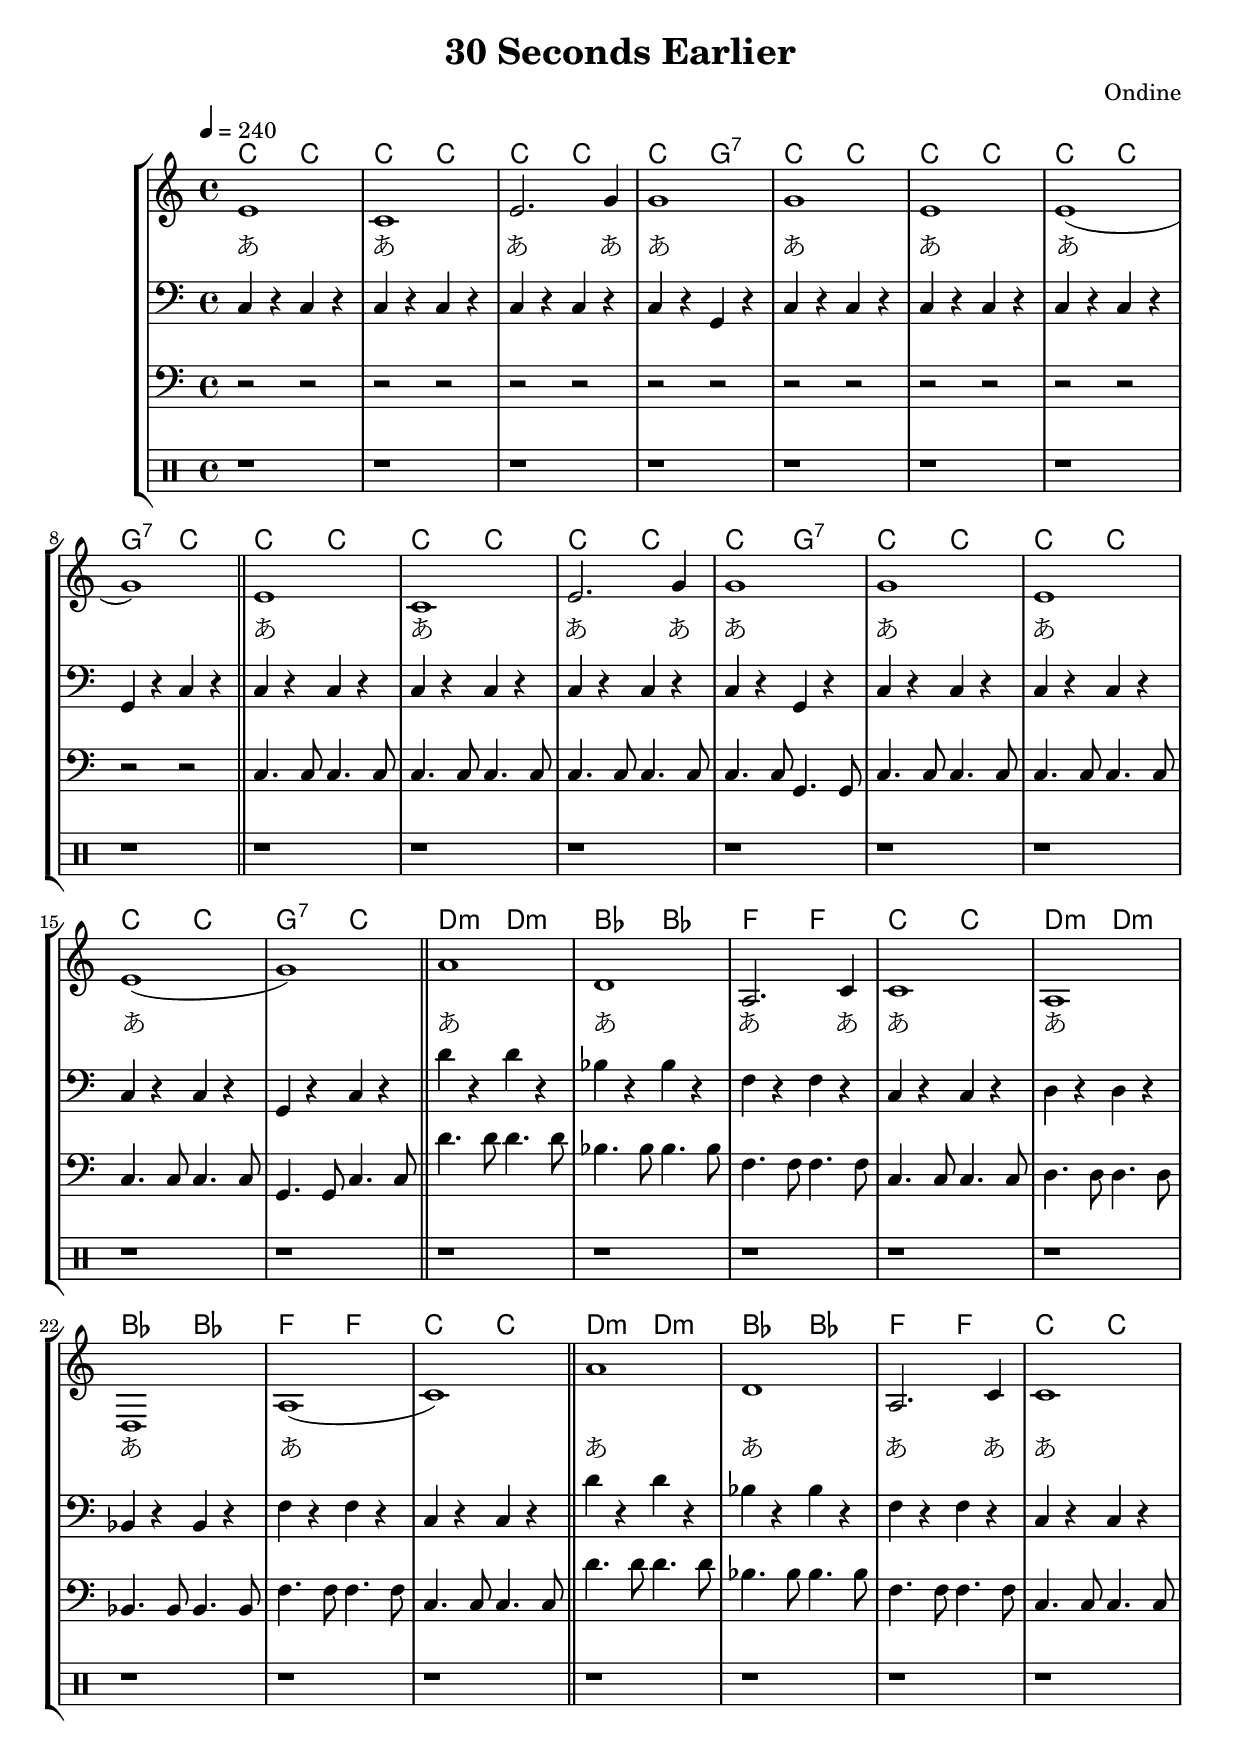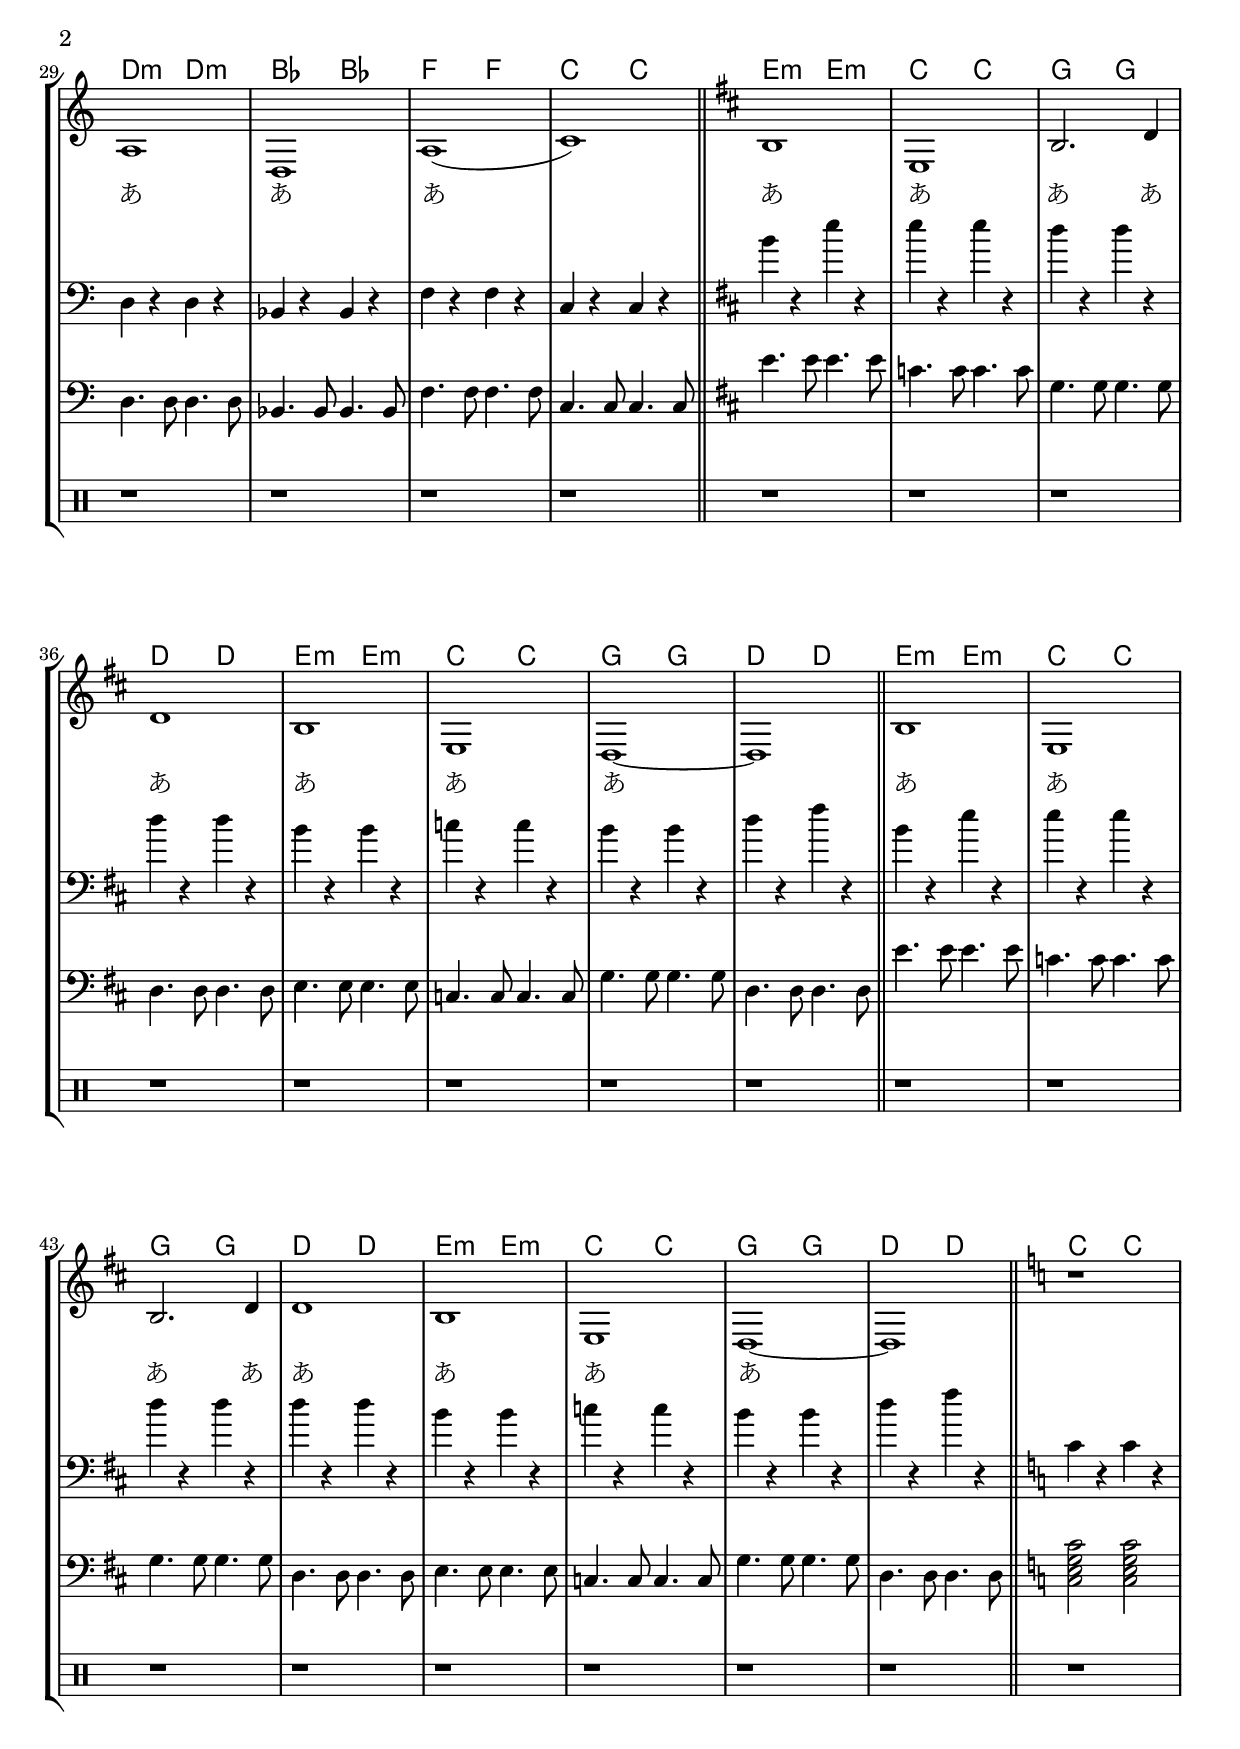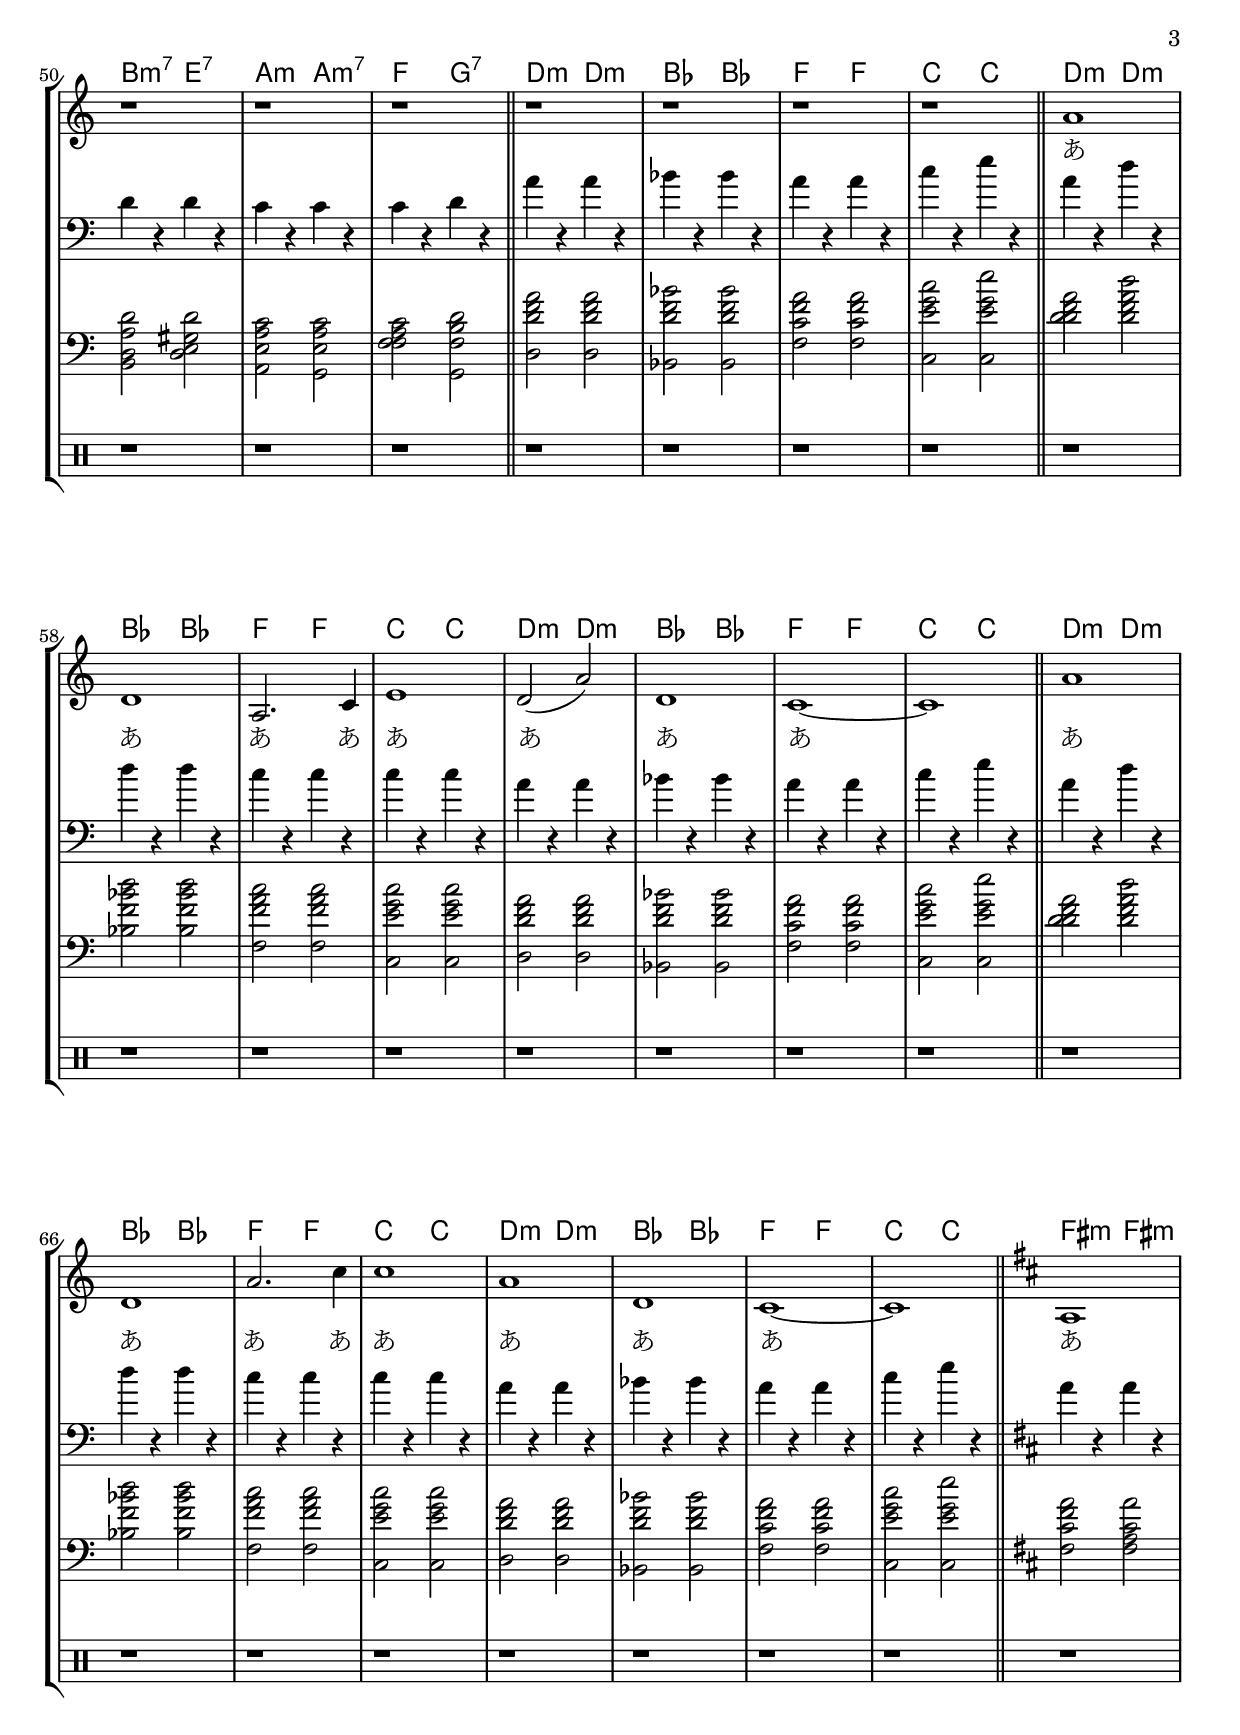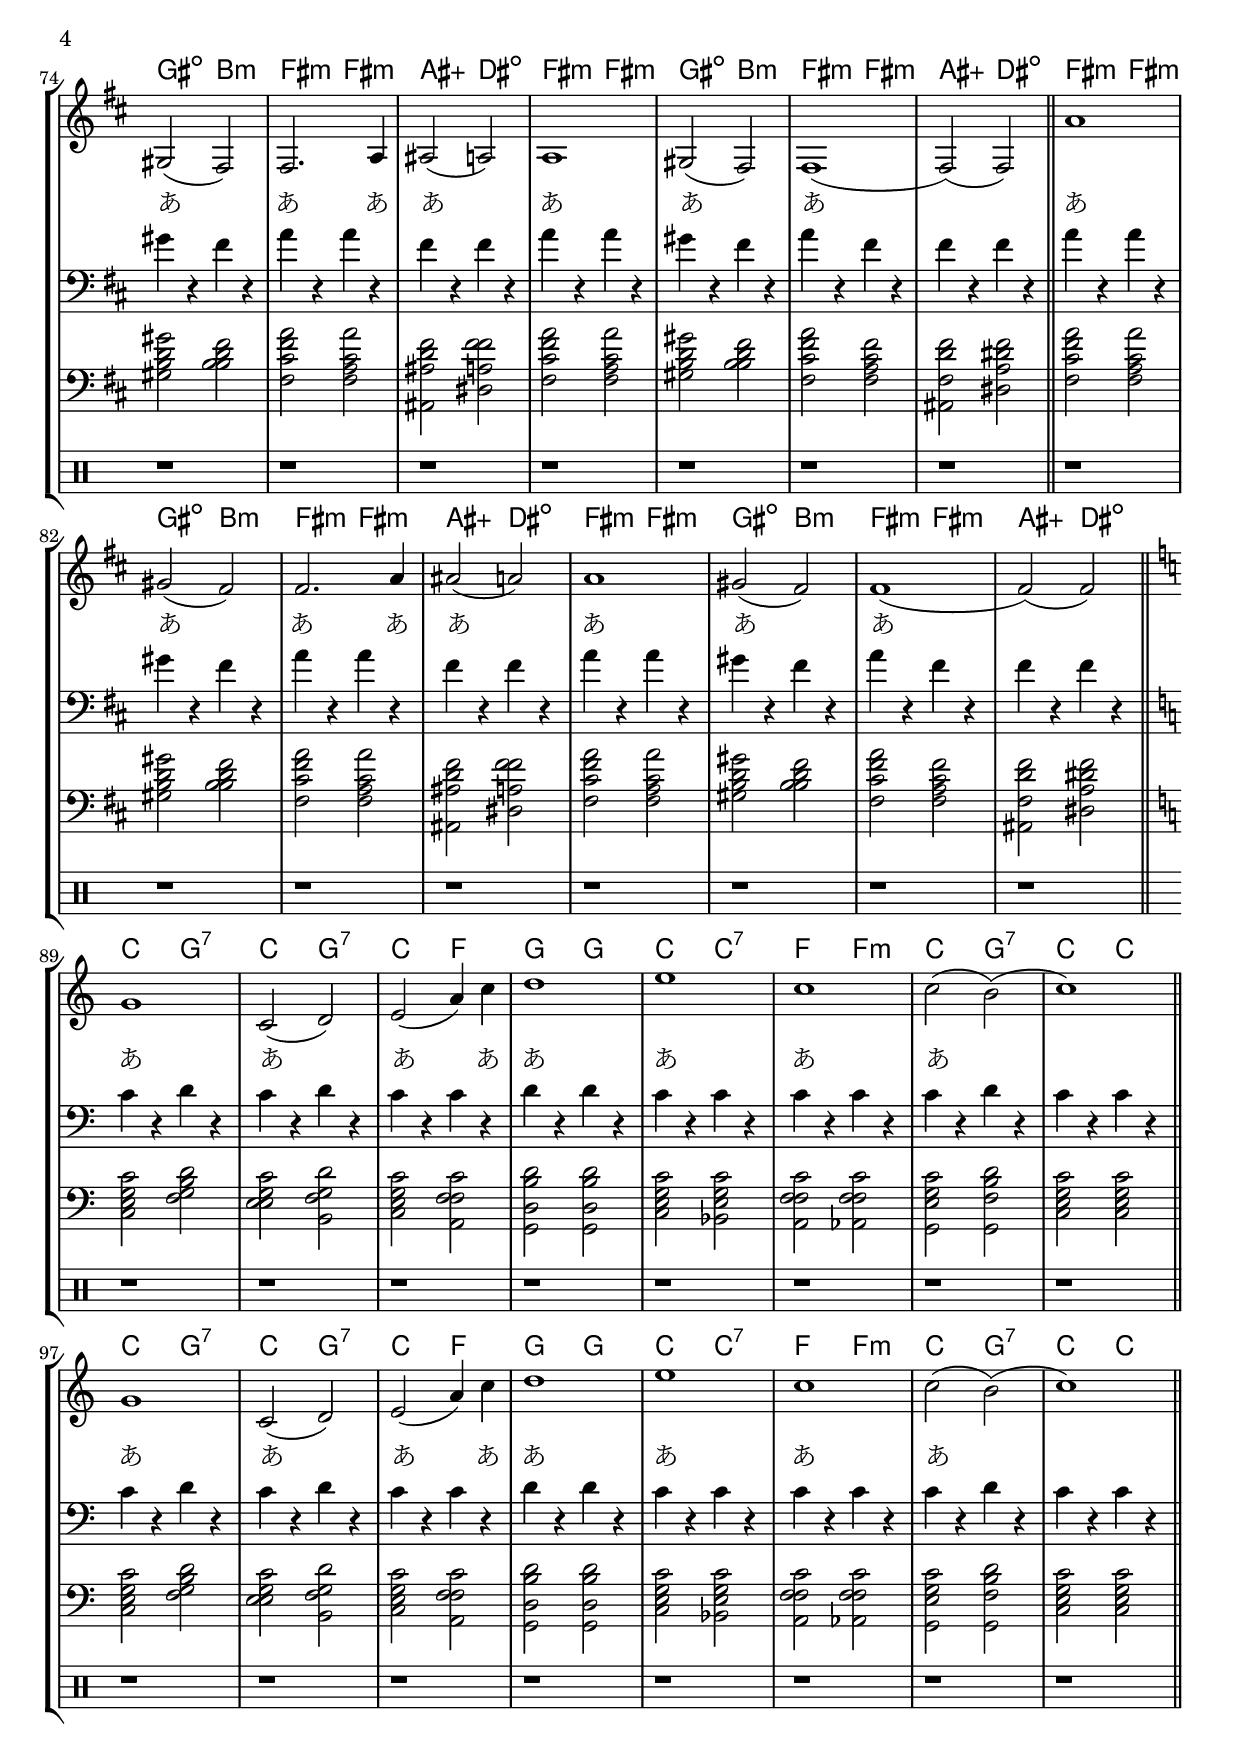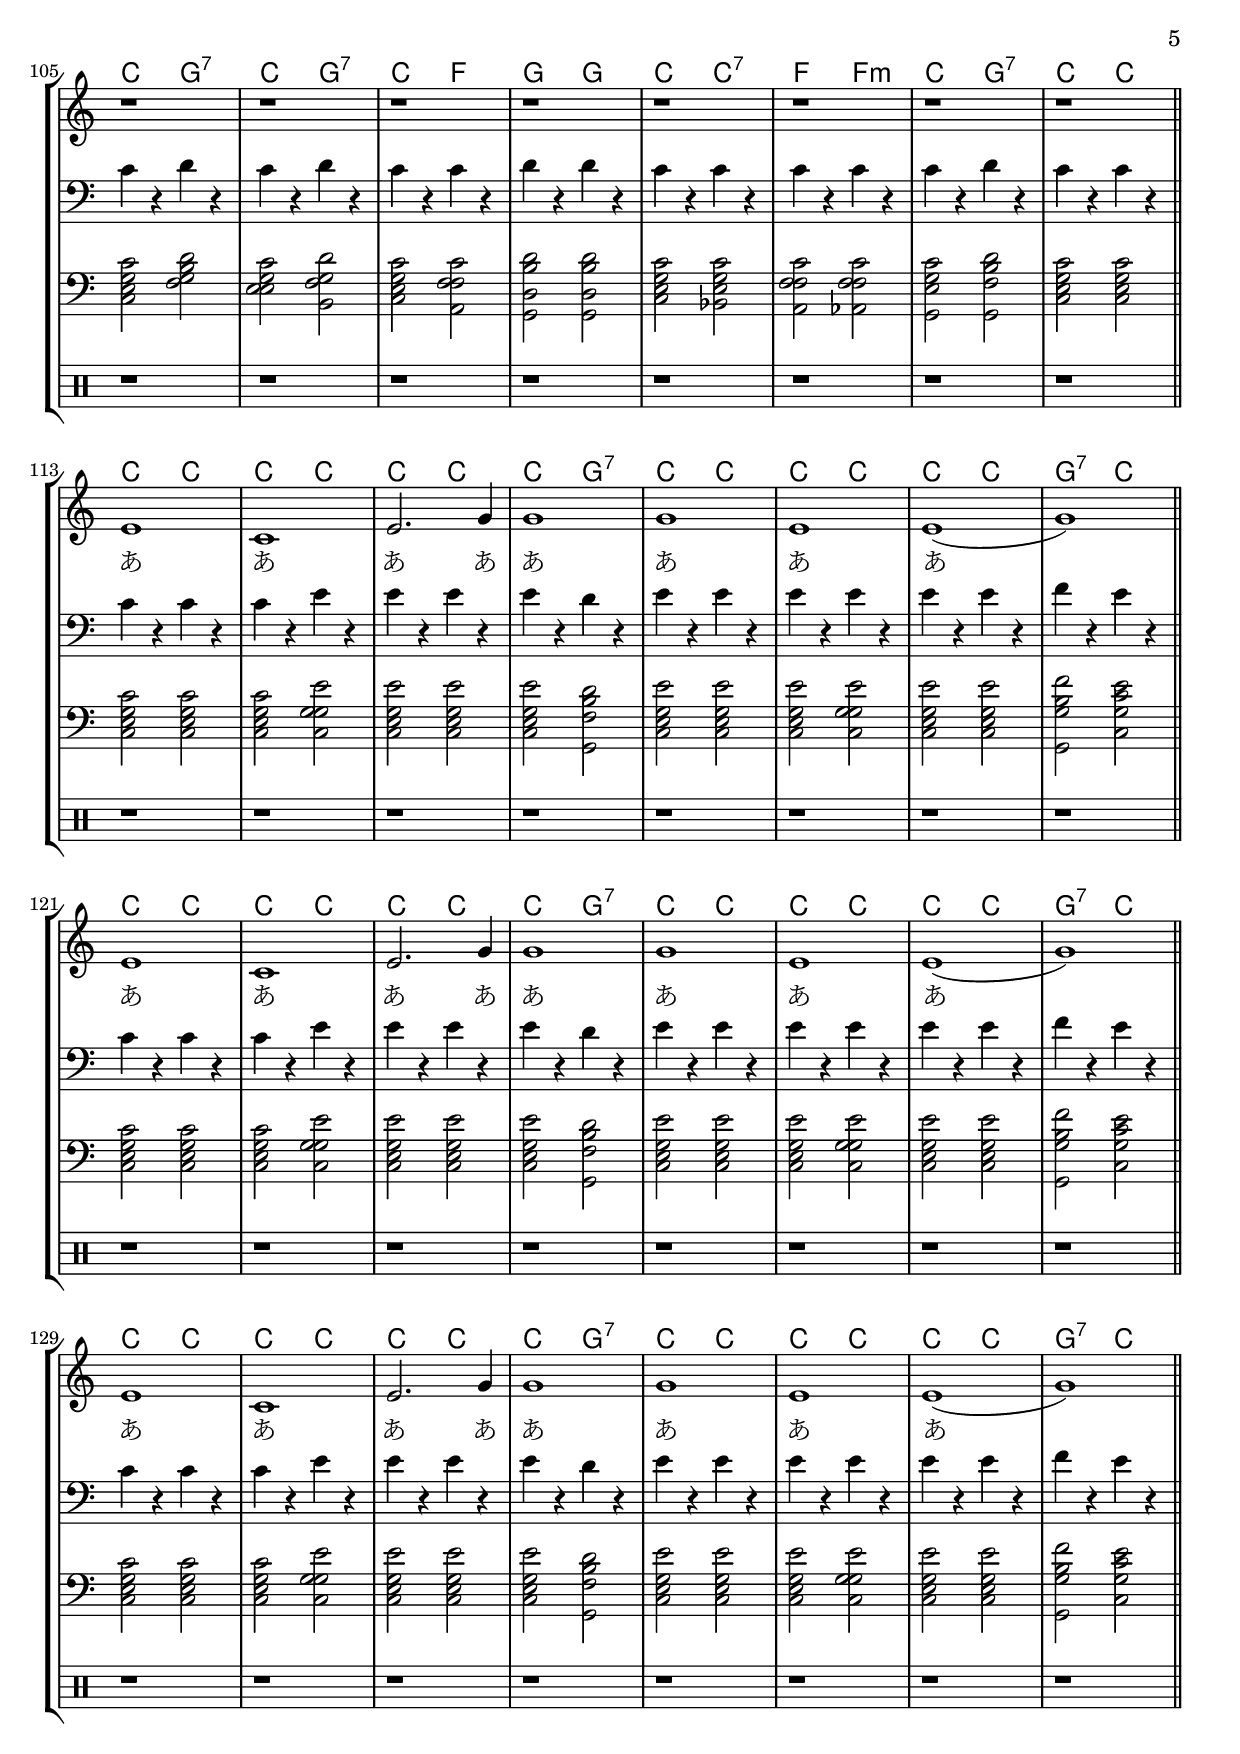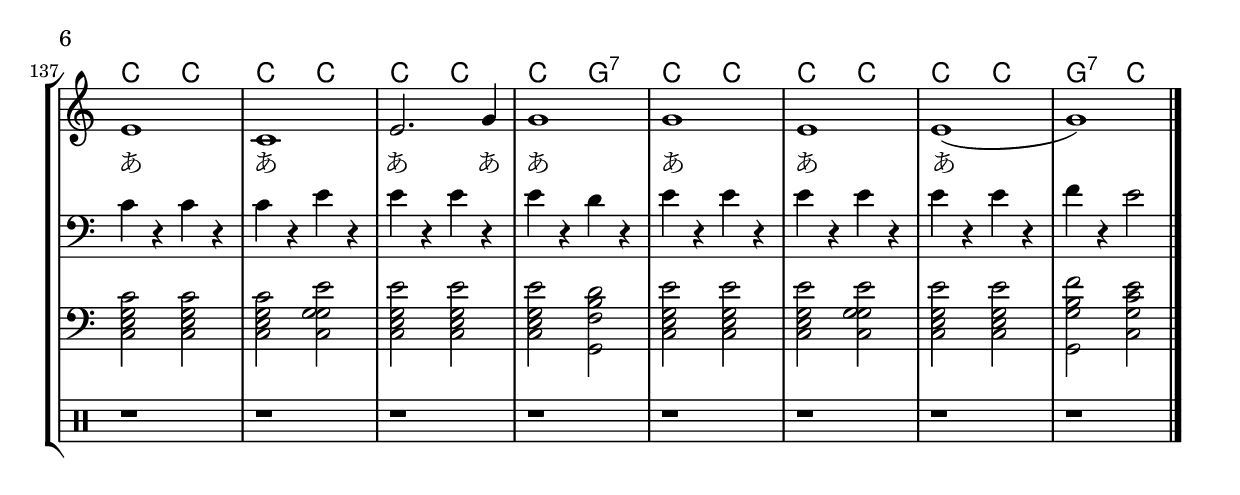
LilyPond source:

\version "2.12.1"

\header {
	title = \markup {"30 Seconds Earlier"}
	composer = \markup \center-column {Ondine}
}

harmony = \chordmode {
	c2 c c c c c c g:7 c c c c c c g:7 c 

	c c c c c c c g:7 c c c c c c g:7 c 

	d:m d:m bes bes f f c c d:m d:m bes bes f f c c 

	d:m d:m bes bes f f c c d:m d:m bes bes f f c c 

	e:m e:m c c g g d d e:m e:m c c g g d d 

	e:m e:m c c g g d d e:m e:m c c g g d d 

	c c b:min7 e:7 a:m a:min7 f g:7 

	d:m d:m bes bes f f c c 

	d:m d:m bes bes f f c c d:m d:m bes bes f f c c 

	d:m d:m bes bes f f c c d:m d:m bes bes f f c c 

	fis:m fis:m gis:dim b:m fis:m fis:m ais:aug dis:dim fis:m fis:m gis:dim b:m fis:m fis:m ais:aug dis:dim 

	fis:m fis:m gis:dim b:m fis:m fis:m ais:aug dis:dim fis:m fis:m gis:dim b:m fis:m fis:m ais:aug dis:dim 

	c g:7 c g:7 c f g g c c:7 f f:m c g:7 c c 

	c g:7 c g:7 c f g g c c:7 f f:m c g:7 c c 

	c g:7 c g:7 c f g g c c:7 f f:m c g:7 c c 

	c c c c c c c g:7 c c c c c c g:7 c 

	c c c c c c c g:7 c c c c c c g:7 c 

	c c c c c c c g:7 c c c c c c g:7 c 

	c c c c c c c g:7 c c c c c c g:7 c 
}

melody = {
	\set Staff.midiInstrument = #"Slap Bass 1"
		\key c \major
	\tempo 4 = 240
 e'1 
	c'1 
	e'2.  g'4 
	g'1 
	g'1 
	e'1 
	e'1 
	(g'1)
	\set Staff.midiInstrument = #"Slap Bass 1"
	 e'1 
	c'1 
	e'2.  g'4 
	g'1 
	g'1 
	e'1 
	e'1 
	(g'1)
	\set Staff.midiInstrument = #"Slap Bass 1"
	 a'1 
	d'1 
	a2.  c'4 
	c'1 
	a1 
	d1 
	a1 
	(c'1)
	\set Staff.midiInstrument = #"Slap Bass 1"
	 a'1 
	d'1 
	a2.  c'4 
	c'1 
	a1 
	d1 
	a1 
	(c'1)
	\set Staff.midiInstrument = #"Slap Bass 1"
		\key d \major
 b1 
	e1 
	b2.  d'4 
	d'1 
	b1 
	e1 
	d1~ 
	d1
 	\set Staff.midiInstrument = #"Slap Bass 1"
	 b1 
	e1 
	b2.  d'4 
	d'1 
	b1 
	e1 
	d1~ 
	d1
 	\key c \major
	r1 | r1 | r1 | r1   
	r1 | r1 | r1 | r1   
	\set Staff.midiInstrument = #"Distorted Guitar"
	 a'1 
	d'1 
	a2.  c'4 
	e'1 
	d'2  (a'2) 
	d'1 
	c'1~ 
	c'1
 	\set Staff.midiInstrument = #"Distorted Guitar"
	 a'1 
	d'1 
	a'2.  c''4 
	c''1 
	a'1 
	d'1 
	c'1~ 
	c'1
 	\set Staff.midiInstrument = #"Distorted Guitar"
		\key d \major
 a1 
	gis2  (fis2) 
	fis2.  a4 
	ais2  (a2) 
	a1 
	gis2  (fis2) 
	fis1 
	(fis2)  (fis2)
	\set Staff.midiInstrument = #"Distorted Guitar"
	 a'1 
	gis'2  (fis'2) 
	fis'2.  a'4 
	ais'2  (a'2) 
	a'1 
	gis'2  (fis'2) 
	fis'1 
	(fis'2)  (fis'2)
	\set Staff.midiInstrument = #"Distorted Guitar"
		\key c \major
 g'1 
	c'2  (d'2) 
	e'2  (a'4)  c''4 
	d''1 
	e''1 
	c''1 
	c''2  (b'2) 
	(c''1)
	\set Staff.midiInstrument = #"Distorted Guitar"
	 g'1 
	c'2  (d'2) 
	e'2  (a'4)  c''4 
	d''1 
	e''1 
	c''1 
	c''2  (b'2) 
	(c''1)
	r1 | r1 | r1 | r1 | r1 | r1 | r1 | r1   
	\set Staff.midiInstrument = #"Electric Guitar (jazz)"
	 e'1 
	c'1 
	e'2.  g'4 
	g'1 
	g'1 
	e'1 
	e'1 
	(g'1)
	\set Staff.midiInstrument = #"Electric Guitar (jazz)"
	 e'1 
	c'1 
	e'2.  g'4 
	g'1 
	g'1 
	e'1 
	e'1 
	(g'1)
	\set Staff.midiInstrument = #"Electric Guitar (jazz)"
	 e'1 
	c'1 
	e'2.  g'4 
	g'1 
	g'1 
	e'1 
	e'1 
	(g'1)
	\set Staff.midiInstrument = #"Electric Guitar (jazz)"
	 e'1 
	c'1 
	e'2.  g'4 
	g'1 
	g'1 
	e'1 
	e'1 
	(g'1)
	\bar "|."
}

words = \lyricmode {
	あ  あ  あ  あ  あ  あ  あ  あ  
	あ  あ  あ  あ  あ  あ  あ  あ  
	あ  あ  あ  あ  あ  あ  あ  あ  
	あ  あ  あ  あ  あ  あ  あ  あ  
	あ  あ  あ  あ  あ  あ  あ  あ  
	あ  あ  あ  あ  あ  あ  あ  あ  
	
	
	あ  あ  あ  あ  あ  あ  あ  あ  
	あ  あ  あ  あ  あ  あ  あ  あ  
	あ  あ  あ  あ  あ  あ  あ  あ  
	あ  あ  あ  あ  あ  あ  あ  あ  
	あ  あ  あ  あ  あ  あ  あ  あ  
	あ  あ  あ  あ  あ  あ  あ  あ  
	
	あ  あ  あ  あ  あ  あ  あ  あ  
	あ  あ  あ  あ  あ  あ  あ  あ  
	あ  あ  あ  あ  あ  あ  あ  あ  
	あ  あ  あ  あ  あ  あ  あ  あ  
}

tempochange = {
	\tempo 4 = 240
	r1 | r1 | r1 | r1 | r1 | r1 | r1 | r1 \bar "||"
	\tempo 4 = 240
	r1 | r1 | r1 | r1 | r1 | r1 | r1 | r1 \bar "||"
	\tempo 4 = 240
	r1 | r1 | r1 | r1 | r1 | r1 | r1 | r1 \bar "||"
	\tempo 4 = 240
	r1 | r1 | r1 | r1 | r1 | r1 | r1 | r1 \bar "||"
	\tempo 4 = 240
	r1 | r1 | r1 | r1 | r1 | r1 | r1 | r1 \bar "||"
	\tempo 4 = 240
	r1 | r1 | r1 | r1 | r1 | r1 | r1 | r1 \bar "||"
	\tempo 4 = 240
	r1 | r1 | r1 | r1 \bar "||"
	\tempo 4 = 240
	r1 | r1 | r1 | r1 \bar "||"
	\tempo 4 = 240
	r1 | r1 | r1 | r1 | r1 | r1 | r1 | r1 \bar "||"
	\tempo 4 = 240
	r1 | r1 | r1 | r1 | r1 | r1 | r1 | r1 \bar "||"
	\tempo 4 = 240
	r1 | r1 | r1 | r1 | r1 | r1 | r1 | r1 \bar "||"
	\tempo 4 = 240
	r1 | r1 | r1 | r1 | r1 | r1 | r1 | r1 \bar "||"
	\tempo 4 = 240
	r1 | r1 | r1 | r1 | r1 | r1 | r1 | r1 \bar "||"
	\tempo 4 = 240
	r1 | r1 | r1 | r1 | r1 | r1 | r1 | r1 \bar "||"
	\tempo 4 = 240
	r1 | r1 | r1 | r1 | r1 | r1 | r1 | r1 \bar "||"
	\tempo 4 = 240
	r1 | r1 | r1 | r1 | r1 | r1 | r1 | r1 \bar "||"
	\tempo 4 = 240
	r1 | r1 | r1 | r1 | r1 | r1 | r1 | r1 \bar "||"
	\tempo 4 = 240
	r1 | r1 | r1 | r1 | r1 | r1 | r1 | r1 \bar "||"
	\tempo 4 = 240
	r1 | r1 | r1 | r1 | r1 | r1 | r1 | r1 \bar "|."
}

mainacc = {
	\clef bass
	\set Staff.midiInstrument = #"Taiko Drum"
	\key c \major
	\tempo 4 = 240
	c4 r4
	c4 r4
	c4 r4
	c4 r4
	c4 r4
	c4 r4
	c4 r4
	g,4 r4
	c4 r4
	c4 r4
	c4 r4
	c4 r4
	c4 r4
	c4 r4
	g,4 r4
	c4 r4
	\bar "||"

	\set Staff.midiInstrument = #"Taiko Drum"
	c4 r4
	c4 r4
	c4 r4
	c4 r4
	c4 r4
	c4 r4
	c4 r4
	g,4 r4
	c4 r4
	c4 r4
	c4 r4
	c4 r4
	c4 r4
	c4 r4
	g,4 r4
	c4 r4
	\bar "||"

	\set Staff.midiInstrument = #"Taiko Drum"
	d'4 r4
	d'4 r4
	bes4 r4
	bes4 r4
	f4 r4
	f4 r4
	c4 r4
	c4 r4
	d4 r4
	d4 r4
	bes,4 r4
	bes,4 r4
	f4 r4
	f4 r4
	c4 r4
	c4 r4
	\bar "||"

	\set Staff.midiInstrument = #"Taiko Drum"
	d'4 r4
	d'4 r4
	bes4 r4
	bes4 r4
	f4 r4
	f4 r4
	c4 r4
	c4 r4
	d4 r4
	d4 r4
	bes,4 r4
	bes,4 r4
	f4 r4
	f4 r4
	c4 r4
	c4 r4
	\bar "||"

	\set Staff.midiInstrument = #"Violin"
	\key d \major
	b'4 r4
	e''4 r4
	e''4 r4
	e''4 r4
	d''4 r4
	d''4 r4
	d''4 r4
	d''4 r4
	b'4 r4
	b'4 r4
	c''4 r4
	c''4 r4
	b'4 r4
	b'4 r4
	d''4 r4
	fis''4 r4
	\bar "||"

	\set Staff.midiInstrument = #"Violin"
	b'4 r4
	e''4 r4
	e''4 r4
	e''4 r4
	d''4 r4
	d''4 r4
	d''4 r4
	d''4 r4
	b'4 r4
	b'4 r4
	c''4 r4
	c''4 r4
	b'4 r4
	b'4 r4
	d''4 r4
	fis''4 r4
	\bar "||"

	\set Staff.midiInstrument = #"Harpsichord"
	\key c \major
	c'4 r4
	c'4 r4
	d'4 r4
	d'4 r4
	c'4 r4
	c'4 r4
	c'4 r4
	d'4 r4
	\bar "||"

	\set Staff.midiInstrument = #"Harpsichord"
	a'4 r4
	a'4 r4
	bes'4 r4
	bes'4 r4
	a'4 r4
	a'4 r4
	c''4 r4
	e''4 r4
	\bar "||"

	\set Staff.midiInstrument = #"Harpsichord"
	a'4 r4
	d''4 r4
	d''4 r4
	d''4 r4
	c''4 r4
	c''4 r4
	c''4 r4
	c''4 r4
	a'4 r4
	a'4 r4
	bes'4 r4
	bes'4 r4
	a'4 r4
	a'4 r4
	c''4 r4
	e''4 r4
	\bar "||"

	\set Staff.midiInstrument = #"Harpsichord"
	a'4 r4
	d''4 r4
	d''4 r4
	d''4 r4
	c''4 r4
	c''4 r4
	c''4 r4
	c''4 r4
	a'4 r4
	a'4 r4
	bes'4 r4
	bes'4 r4
	a'4 r4
	a'4 r4
	c''4 r4
	e''4 r4
	\bar "||"

	\set Staff.midiInstrument = #"Harpsichord"
	\key d \major
	a'4 r4
	a'4 r4
	gis'4 r4
	fis'4 r4
	a'4 r4
	a'4 r4
	fis'4 r4
	fis'4 r4
	a'4 r4
	a'4 r4
	gis'4 r4
	fis'4 r4
	a'4 r4
	fis'4 r4
	fis'4 r4
	fis'4 r4
	\bar "||"

	\set Staff.midiInstrument = #"Harpsichord"
	a'4 r4
	a'4 r4
	gis'4 r4
	fis'4 r4
	a'4 r4
	a'4 r4
	fis'4 r4
	fis'4 r4
	a'4 r4
	a'4 r4
	gis'4 r4
	fis'4 r4
	a'4 r4
	fis'4 r4
	fis'4 r4
	fis'4 r4
	\bar "||"

	\set Staff.midiInstrument = #"Harpsichord"
	\key c \major
	c'4 r4
	d'4 r4
	c'4 r4
	d'4 r4
	c'4 r4
	c'4 r4
	d'4 r4
	d'4 r4
	c'4 r4
	c'4 r4
	c'4 r4
	c'4 r4
	c'4 r4
	d'4 r4
	c'4 r4
	c'4 r4
	\bar "||"

	\set Staff.midiInstrument = #"Harpsichord"
	c'4 r4
	d'4 r4
	c'4 r4
	d'4 r4
	c'4 r4
	c'4 r4
	d'4 r4
	d'4 r4
	c'4 r4
	c'4 r4
	c'4 r4
	c'4 r4
	c'4 r4
	d'4 r4
	c'4 r4
	c'4 r4
	\bar "||"

	\set Staff.midiInstrument = #"Harpsichord"
	c'4 r4
	d'4 r4
	c'4 r4
	d'4 r4
	c'4 r4
	c'4 r4
	d'4 r4
	d'4 r4
	c'4 r4
	c'4 r4
	c'4 r4
	c'4 r4
	c'4 r4
	d'4 r4
	c'4 r4
	c'4 r4
	\bar "||"

	\set Staff.midiInstrument = #"Harpsichord"
	c'4 r4
	c'4 r4
	c'4 r4
	e'4 r4
	e'4 r4
	e'4 r4
	e'4 r4
	d'4 r4
	e'4 r4
	e'4 r4
	e'4 r4
	e'4 r4
	e'4 r4
	e'4 r4
	f'4 r4
	e'4 r4
	\bar "||"

	\set Staff.midiInstrument = #"Harpsichord"
	c'4 r4
	c'4 r4
	c'4 r4
	e'4 r4
	e'4 r4
	e'4 r4
	e'4 r4
	d'4 r4
	e'4 r4
	e'4 r4
	e'4 r4
	e'4 r4
	e'4 r4
	e'4 r4
	f'4 r4
	e'4 r4
	\bar "||"

	\set Staff.midiInstrument = #"Taiko Drum"
	c'4 r4
	c'4 r4
	c'4 r4
	e'4 r4
	e'4 r4
	e'4 r4
	e'4 r4
	d'4 r4
	e'4 r4
	e'4 r4
	e'4 r4
	e'4 r4
	e'4 r4
	e'4 r4
	f'4 r4
	e'4 r4
	\bar "||"

	\set Staff.midiInstrument = #"Taiko Drum"
	c'4 r4
	c'4 r4
	c'4 r4
	e'4 r4
	e'4 r4
	e'4 r4
	e'4 r4
	d'4 r4
	e'4 r4
	e'4 r4
	e'4 r4
	e'4 r4
	e'4 r4
	e'4 r4
	f'4 r4
	e'2
	\bar "|."
}

subacc = {
	\clef bass
	\set Staff.midiInstrument = #"Acoustic grand"
	\key c \major
	\tempo 4 = 240
	r2
	r2
	r2
	r2
	r2
	r2
	r2
	r2
	r2
	r2
	r2
	r2
	r2
	r2
	r2
	r2
	\bar "||"

	\set Staff.midiInstrument = #"Electric Guitar (jazz)"
	c4.c8
	c4.c8
	c4.c8
	c4.c8
	c4.c8
	c4.c8
	c4.c8
	g,4.g,8
	c4.c8
	c4.c8
	c4.c8
	c4.c8
	c4.c8
	c4.c8
	g,4.g,8
	c4.c8
	\bar "||"

	\set Staff.midiInstrument = #"Electric Guitar (jazz)"
	d'4.d'8
	d'4.d'8
	bes4.bes8
	bes4.bes8
	f4.f8
	f4.f8
	c4.c8
	c4.c8
	d4.d8
	d4.d8
	bes,4.bes,8
	bes,4.bes,8
	f4.f8
	f4.f8
	c4.c8
	c4.c8
	\bar "||"

	\set Staff.midiInstrument = #"Electric Guitar (jazz)"
	d'4.d'8
	d'4.d'8
	bes4.bes8
	bes4.bes8
	f4.f8
	f4.f8
	c4.c8
	c4.c8
	d4.d8
	d4.d8
	bes,4.bes,8
	bes,4.bes,8
	f4.f8
	f4.f8
	c4.c8
	c4.c8
	\bar "||"

	\set Staff.midiInstrument = #"Electric Guitar (jazz)"
	\key d \major
	e'4.e'8
	e'4.e'8
	c'4.c'8
	c'4.c'8
	g4.g8
	g4.g8
	d4.d8
	d4.d8
	e4.e8
	e4.e8
	c4.c8
	c4.c8
	g4.g8
	g4.g8
	d4.d8
	d4.d8
	\bar "||"

	\set Staff.midiInstrument = #"Electric Guitar (jazz)"
	e'4.e'8
	e'4.e'8
	c'4.c'8
	c'4.c'8
	g4.g8
	g4.g8
	d4.d8
	d4.d8
	e4.e8
	e4.e8
	c4.c8
	c4.c8
	g4.g8
	g4.g8
	d4.d8
	d4.d8
	\bar "||"

	\set Staff.midiInstrument = #"Electric Guitar (jazz)"
	\key c \major
	<c e g c'>2
	<c e g c'>2
	<b, d a d'>2
	<e d gis d'>2
	<a, e a c'>2
	<g, e a c'>2
	<f f a c'>2
	<g, f b d'>2
	\bar "||"

	\set Staff.midiInstrument = #"Overdriven Guitar"
	<d d' f' a'>2
	<d d' f' a'>2
	<bes, d' f' bes'>2
	<bes, d' f' bes'>2
	<f c' f' a'>2
	<f c' f' a'>2
	<c e' g' c''>2
	<c e' g' e''>2
	\bar "||"

	\set Staff.midiInstrument = #"Overdriven Guitar"
	<d' d' f' a'>2
	<d' f' a' d''>2
	<bes f' bes' d''>2
	<bes f' bes' d''>2
	<f f' a' c''>2
	<f f' a' c''>2
	<c e' g' c''>2
	<c e' g' c''>2
	<d d' f' a'>2
	<d d' f' a'>2
	<bes, d' f' bes'>2
	<bes, d' f' bes'>2
	<f c' f' a'>2
	<f c' f' a'>2
	<c e' g' c''>2
	<c e' g' e''>2
	\bar "||"

	\set Staff.midiInstrument = #"Overdriven Guitar"
	<d' d' f' a'>2
	<d' f' a' d''>2
	<bes f' bes' d''>2
	<bes f' bes' d''>2
	<f f' a' c''>2
	<f f' a' c''>2
	<c e' g' c''>2
	<c e' g' c''>2
	<d d' f' a'>2
	<d d' f' a'>2
	<bes, d' f' bes'>2
	<bes, d' f' bes'>2
	<f c' f' a'>2
	<f c' f' a'>2
	<c e' g' c''>2
	<c e' g' e''>2
	\bar "||"

	\set Staff.midiInstrument = #"Rock Organ"
	\key d \major
	<fis cis' fis' a'>2
	<fis a cis' a'>2
	<gis b d' gis'>2
	<b b d' fis'>2
	<fis cis' fis' a'>2
	<fis a cis' a'>2
	<ais, ais d' fis'>2
	<dis a fis' fis'>2
	<fis cis' fis' a'>2
	<fis a cis' a'>2
	<gis b d' gis'>2
	<b b d' fis'>2
	<fis cis' fis' a'>2
	<fis a cis' fis'>2
	<ais, fis d' fis'>2
	<dis a dis' fis'>2
	\bar "||"

	\set Staff.midiInstrument = #"Rock Organ"
	<fis cis' fis' a'>2
	<fis a cis' a'>2
	<gis b d' gis'>2
	<b b d' fis'>2
	<fis cis' fis' a'>2
	<fis a cis' a'>2
	<ais, ais d' fis'>2
	<dis a fis' fis'>2
	<fis cis' fis' a'>2
	<fis a cis' a'>2
	<gis b d' gis'>2
	<b b d' fis'>2
	<fis cis' fis' a'>2
	<fis a cis' fis'>2
	<ais, fis d' fis'>2
	<dis a dis' fis'>2
	\bar "||"

	\set Staff.midiInstrument = #"Rock Organ"
	\key c \major
	<c e g c'>2
	<f g b d'>2
	<e e g c'>2
	<b, f g d'>2
	<c e g c'>2
	<a, f f c'>2
	<g, d b d'>2
	<g, d b d'>2
	<c e g c'>2
	<bes, e g c'>2
	<a, f f c'>2
	<as, f f c'>2
	<g, e g c'>2
	<g, f b d'>2
	<c e g c'>2
	<c e g c'>2
	\bar "||"

	\set Staff.midiInstrument = #"Rock Organ"
	<c e g c'>2
	<f g b d'>2
	<e e g c'>2
	<b, f g d'>2
	<c e g c'>2
	<a, f f c'>2
	<g, d b d'>2
	<g, d b d'>2
	<c e g c'>2
	<bes, e g c'>2
	<a, f f c'>2
	<as, f f c'>2
	<g, e g c'>2
	<g, f b d'>2
	<c e g c'>2
	<c e g c'>2
	\bar "||"

	\set Staff.midiInstrument = #"Rock Organ"
	<c e g c'>2
	<f g b d'>2
	<e e g c'>2
	<b, f g d'>2
	<c e g c'>2
	<a, f f c'>2
	<g, d b d'>2
	<g, d b d'>2
	<c e g c'>2
	<bes, e g c'>2
	<a, f f c'>2
	<as, f f c'>2
	<g, e g c'>2
	<g, f b d'>2
	<c e g c'>2
	<c e g c'>2
	\bar "||"

	\set Staff.midiInstrument = #"Rock Organ"
	<c e g c'>2
	<c e g c'>2
	<c e g c'>2
	<c g g e'>2
	<c e g e'>2
	<c e g e'>2
	<c e g e'>2
	<g, f b d'>2
	<c e g e'>2
	<c e g e'>2
	<c e g e'>2
	<c g g e'>2
	<c e g e'>2
	<c e g e'>2
	<g, g b f'>2
	<c g c' e'>2
	\bar "||"

	\set Staff.midiInstrument = #"Rock Organ"
	<c e g c'>2
	<c e g c'>2
	<c e g c'>2
	<c g g e'>2
	<c e g e'>2
	<c e g e'>2
	<c e g e'>2
	<g, f b d'>2
	<c e g e'>2
	<c e g e'>2
	<c e g e'>2
	<c g g e'>2
	<c e g e'>2
	<c e g e'>2
	<g, g b f'>2
	<c g c' e'>2
	\bar "||"

	\set Staff.midiInstrument = #"Rock Organ"
	<c e g c'>2
	<c e g c'>2
	<c e g c'>2
	<c g g e'>2
	<c e g e'>2
	<c e g e'>2
	<c e g e'>2
	<g, f b d'>2
	<c e g e'>2
	<c e g e'>2
	<c e g e'>2
	<c g g e'>2
	<c e g e'>2
	<c e g e'>2
	<g, g b f'>2
	<c g c' e'>2
	\bar "||"

	\set Staff.midiInstrument = #"Rock Organ"
	<c e g c'>2
	<c e g c'>2
	<c e g c'>2
	<c g g e'>2
	<c e g e'>2
	<c e g e'>2
	<c e g e'>2
	<g, f b d'>2
	<c e g e'>2
	<c e g e'>2
	<c e g e'>2
	<c g g e'>2
	<c e g e'>2
	<c e g e'>2
	<g, g b f'>2
	<c g c' e'>2
	\bar "|."
}

percA = {
	\drummode {
	r1 |r1 |r1 |r1 |r1 |r1 |r1 |r1 \bar "||"
	r1 |r1 |r1 |r1 |r1 |r1 |r1 |r1 \bar "||"
	r1 |r1 |r1 |r1 |r1 |r1 |r1 |r1 \bar "||"
	r1 |r1 |r1 |r1 |r1 |r1 |r1 |r1 \bar "||"
	r1 |r1 |r1 |r1 |r1 |r1 |r1 |r1 \bar "||"
	r1 |r1 |r1 |r1 |r1 |r1 |r1 |r1 \bar "||"
	r1 |r1 |r1 |r1 \bar "||"
	r1 |r1 |r1 |r1 \bar "||"
	r1 |r1 |r1 |r1 |r1 |r1 |r1 |r1 \bar "||"
	r1 |r1 |r1 |r1 |r1 |r1 |r1 |r1 \bar "||"
	r1 |r1 |r1 |r1 |r1 |r1 |r1 |r1 \bar "||"
	r1 |r1 |r1 |r1 |r1 |r1 |r1 |r1 \bar "||"
	r1 |r1 |r1 |r1 |r1 |r1 |r1 |r1 \bar "||"
	r1 |r1 |r1 |r1 |r1 |r1 |r1 |r1 \bar "||"
	r1 |r1 |r1 |r1 |r1 |r1 |r1 |r1 \bar "||"
	r1 |r1 |r1 |r1 |r1 |r1 |r1 |r1 \bar "||"
	r1 |r1 |r1 |r1 |r1 |r1 |r1 |r1 \bar "||"
	r1 |r1 |r1 |r1 |r1 |r1 |r1 |r1 \bar "||"
	r1 |r1 |r1 |r1 |r1 |r1 |r1 |r1 \bar "|."
	}
}

percB = {
	\drummode {
	r1 |r1 |r1 |r1 |r1 |r1 |r1 |r1 \bar "||"
	r1 |r1 |r1 |r1 |r1 |r1 |r1 |r1 \bar "||"
	r1 |r1 |r1 |r1 |r1 |r1 |r1 |r1 \bar "||"
	r1 |r1 |r1 |r1 |r1 |r1 |r1 |r1 \bar "||"
	r1 |r1 |r1 |r1 |r1 |r1 |r1 |r1 \bar "||"
	r1 |r1 |r1 |r1 |r1 |r1 |r1 |r1 \bar "||"
	r1 |r1 |r1 |r1 \bar "||"
	r1 |r1 |r1 |r1 \bar "||"
	r1 |r1 |r1 |r1 |r1 |r1 |r1 |r1 \bar "||"
	r1 |r1 |r1 |r1 |r1 |r1 |r1 |r1 \bar "||"
	r1 |r1 |r1 |r1 |r1 |r1 |r1 |r1 \bar "||"
	r1 |r1 |r1 |r1 |r1 |r1 |r1 |r1 \bar "||"
	r1 |r1 |r1 |r1 |r1 |r1 |r1 |r1 \bar "||"
	r1 |r1 |r1 |r1 |r1 |r1 |r1 |r1 \bar "||"
	r1 |r1 |r1 |r1 |r1 |r1 |r1 |r1 \bar "||"
	r1 |r1 |r1 |r1 |r1 |r1 |r1 |r1 \bar "||"
	r1 |r1 |r1 |r1 |r1 |r1 |r1 |r1 \bar "||"
	r1 |r1 |r1 |r1 |r1 |r1 |r1 |r1 \bar "||"
	r1 |r1 |r1 |r1 |r1 |r1 |r1 |r1 \bar "|."
	}
}

percC = {
	\drummode {
	r1 |r1 |r1 |r1 |r1 |r1 |r1 |r1 \bar "||"
	r1 |r1 |r1 |r1 |r1 |r1 |r1 |r1 \bar "||"
	r1 |r1 |r1 |r1 |r1 |r1 |r1 |r1 \bar "||"
	r1 |r1 |r1 |r1 |r1 |r1 |r1 |r1 \bar "||"
	r1 |r1 |r1 |r1 |r1 |r1 |r1 |r1 \bar "||"
	r1 |r1 |r1 |r1 |r1 |r1 |r1 |r1 \bar "||"
	r1 |r1 |r1 |r1 \bar "||"
	r1 |r1 |r1 |r1 \bar "||"
	r1 |r1 |r1 |r1 |r1 |r1 |r1 |r1 \bar "||"
	r1 |r1 |r1 |r1 |r1 |r1 |r1 |r1 \bar "||"
	r1 |r1 |r1 |r1 |r1 |r1 |r1 |r1 \bar "||"
	r1 |r1 |r1 |r1 |r1 |r1 |r1 |r1 \bar "||"
	r1 |r1 |r1 |r1 |r1 |r1 |r1 |r1 \bar "||"
	r1 |r1 |r1 |r1 |r1 |r1 |r1 |r1 \bar "||"
	r1 |r1 |r1 |r1 |r1 |r1 |r1 |r1 \bar "||"
	r1 |r1 |r1 |r1 |r1 |r1 |r1 |r1 \bar "||"
	r1 |r1 |r1 |r1 |r1 |r1 |r1 |r1 \bar "||"
	r1 |r1 |r1 |r1 |r1 |r1 |r1 |r1 \bar "||"
	r1 |r1 |r1 |r1 |r1 |r1 |r1 |r1 \bar "|."
	}
}

percD = {
	\drummode {
	r1 |r1 |r1 |r1 |r1 |r1 |r1 |r1 \bar "||"
	r1 |r1 |r1 |r1 |r1 |r1 |r1 |r1 \bar "||"
	r1 |r1 |r1 |r1 |r1 |r1 |r1 |r1 \bar "||"
	r1 |r1 |r1 |r1 |r1 |r1 |r1 |r1 \bar "||"
	r1 |r1 |r1 |r1 |r1 |r1 |r1 |r1 \bar "||"
	r1 |r1 |r1 |r1 |r1 |r1 |r1 |r1 \bar "||"
	r1 |r1 |r1 |r1 \bar "||"
	r1 |r1 |r1 |r1 \bar "||"
	r1 |r1 |r1 |r1 |r1 |r1 |r1 |r1 \bar "||"
	r1 |r1 |r1 |r1 |r1 |r1 |r1 |r1 \bar "||"
	r1 |r1 |r1 |r1 |r1 |r1 |r1 |r1 \bar "||"
	r1 |r1 |r1 |r1 |r1 |r1 |r1 |r1 \bar "||"
	r1 |r1 |r1 |r1 |r1 |r1 |r1 |r1 \bar "||"
	r1 |r1 |r1 |r1 |r1 |r1 |r1 |r1 \bar "||"
	r1 |r1 |r1 |r1 |r1 |r1 |r1 |r1 \bar "||"
	r1 |r1 |r1 |r1 |r1 |r1 |r1 |r1 \bar "||"
	r1 |r1 |r1 |r1 |r1 |r1 |r1 |r1 \bar "||"
	r1 |r1 |r1 |r1 |r1 |r1 |r1 |r1 \bar "||"
	r1 |r1 |r1 |r1 |r1 |r1 |r1 |r1 \bar "|."
	}
}

percE = {
	\drummode {
	r1 |r1 |r1 |r1 |r1 |r1 |r1 |r1 \bar "||"
	r1 |r1 |r1 |r1 |r1 |r1 |r1 |r1 \bar "||"
	r1 |r1 |r1 |r1 |r1 |r1 |r1 |r1 \bar "||"
	r1 |r1 |r1 |r1 |r1 |r1 |r1 |r1 \bar "||"
	r1 |r1 |r1 |r1 |r1 |r1 |r1 |r1 \bar "||"
	r1 |r1 |r1 |r1 |r1 |r1 |r1 |r1 \bar "||"
	r1 |r1 |r1 |r1 \bar "||"
	r1 |r1 |r1 |r1 \bar "||"
	r1 |r1 |r1 |r1 |r1 |r1 |r1 |r1 \bar "||"
	r1 |r1 |r1 |r1 |r1 |r1 |r1 |r1 \bar "||"
	r1 |r1 |r1 |r1 |r1 |r1 |r1 |r1 \bar "||"
	r1 |r1 |r1 |r1 |r1 |r1 |r1 |r1 \bar "||"
	r1 |r1 |r1 |r1 |r1 |r1 |r1 |r1 \bar "||"
	r1 |r1 |r1 |r1 |r1 |r1 |r1 |r1 \bar "||"
	r1 |r1 |r1 |r1 |r1 |r1 |r1 |r1 \bar "||"
	r1 |r1 |r1 |r1 |r1 |r1 |r1 |r1 \bar "||"
	r1 |r1 |r1 |r1 |r1 |r1 |r1 |r1 \bar "||"
	r1 |r1 |r1 |r1 |r1 |r1 |r1 |r1 \bar "||"
	r1 |r1 |r1 |r1 |r1 |r1 |r1 |r1 \bar "|."
	}
}

\score {
	<<
		\new StaffGroup <<
			\new ChordNames {\harmony}
			\new Voice = "melody" {\melody}
			\new Lyrics \lyricsto "melody" \words
			\new Staff = "mainacc" {\mainacc}
			\new Staff = "subacc" {\subacc}
			\new DrumStaff <<
				\new DrumVoice {\percA}
				\new DrumVoice {\percB}
				\new DrumVoice {\percC}
				\new DrumVoice {\percD}
				\new DrumVoice {\percE}
			>>
		>>
	>>
	\layout { }
}
